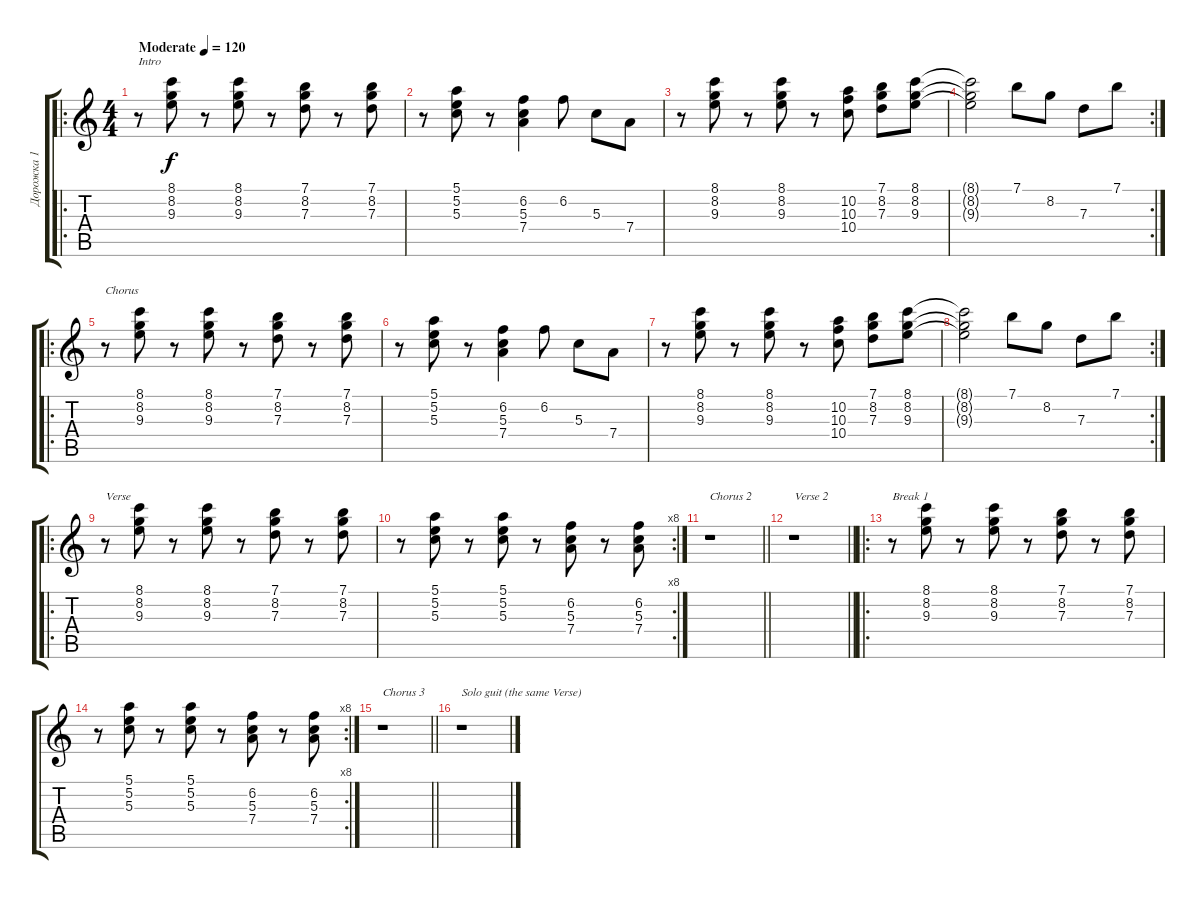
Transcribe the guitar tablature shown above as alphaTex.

\track ("Дорожка 1" "Дорожка 1") {instrument acousticguitarsteel}
\staff {score tabs}
\tuning (E4 B3 G3 D3 A2 E2) {hide}
\ro
\ts (4 4)
\tempo (120 "Moderate")
\clef g2
\ks c
r.8{txt "Intro" dy f instrument acousticguitarsteel} (8.1 8.2 9.3).8 r.8 (8.1 8.2 9.3).8 r.8 (7.1 8.2 7.3).8 r.8 (7.1 8.2 7.3).8 |
r.8 (5.1 5.2 5.3).8 r.8 (6.2 5.3 7.4).4 6.2.8 5.3.8 7.4.8 |
r.8 (8.1 8.2 9.3).8 r.8 (8.1 8.2 9.3).8 r.8 (10.2 10.3 10.4).8 (7.1 8.2 7.3).8 (8.1 8.2 9.3).8 |
\rc 2
(8.1{t} 8.2{t} 9.3{t}).2 7.1.8 8.2.8 7.3.8 7.1.8 |
\ro
r.8{txt "Chorus"} (8.1 8.2 9.3).8 r.8 (8.1 8.2 9.3).8 r.8 (7.1 8.2 7.3).8 r.8 (7.1 8.2 7.3).8 |
r.8 (5.1 5.2 5.3).8 r.8 (6.2 5.3 7.4).4 6.2.8 5.3.8 7.4.8 |
r.8 (8.1 8.2 9.3).8 r.8 (8.1 8.2 9.3).8 r.8 (10.2 10.3 10.4).8 (7.1 8.2 7.3).8 (8.1 8.2 9.3).8 |
\rc 2
(8.1{t} 8.2{t} 9.3{t}).2 7.1.8 8.2.8 7.3.8 7.1.8 |
\ro
r.8{txt "Verse"} (8.1 8.2 9.3).8 r.8 (8.1 8.2 9.3).8 r.8 (7.1 8.2 7.3).8 r.8 (7.1 8.2 7.3).8 |
\rc 8
r.8 (5.1 5.2 5.3).8 r.8 (5.1 5.2 5.3).8 r.8 (6.2 5.3 7.4).8 r.8 (6.2 5.3 7.4).8 |
\barLineRight lightlight
r.1{txt "Chorus 2 "} |
\barLineRight lightlight
r.1{txt "Verse 2"} |
\ro
r.8{txt "Break 1"} (8.1 8.2 9.3).8 r.8 (8.1 8.2 9.3).8 r.8 (7.1 8.2 7.3).8 r.8 (7.1 8.2 7.3).8 |
\rc 8
r.8 (5.1 5.2 5.3).8 r.8 (5.1 5.2 5.3).8 r.8 (6.2 5.3 7.4).8 r.8 (6.2 5.3 7.4).8 |
\barLineRight lightlight
r.1{txt "Chorus 3"} |
r.1{txt "Solo guit (the same Verse)"}
